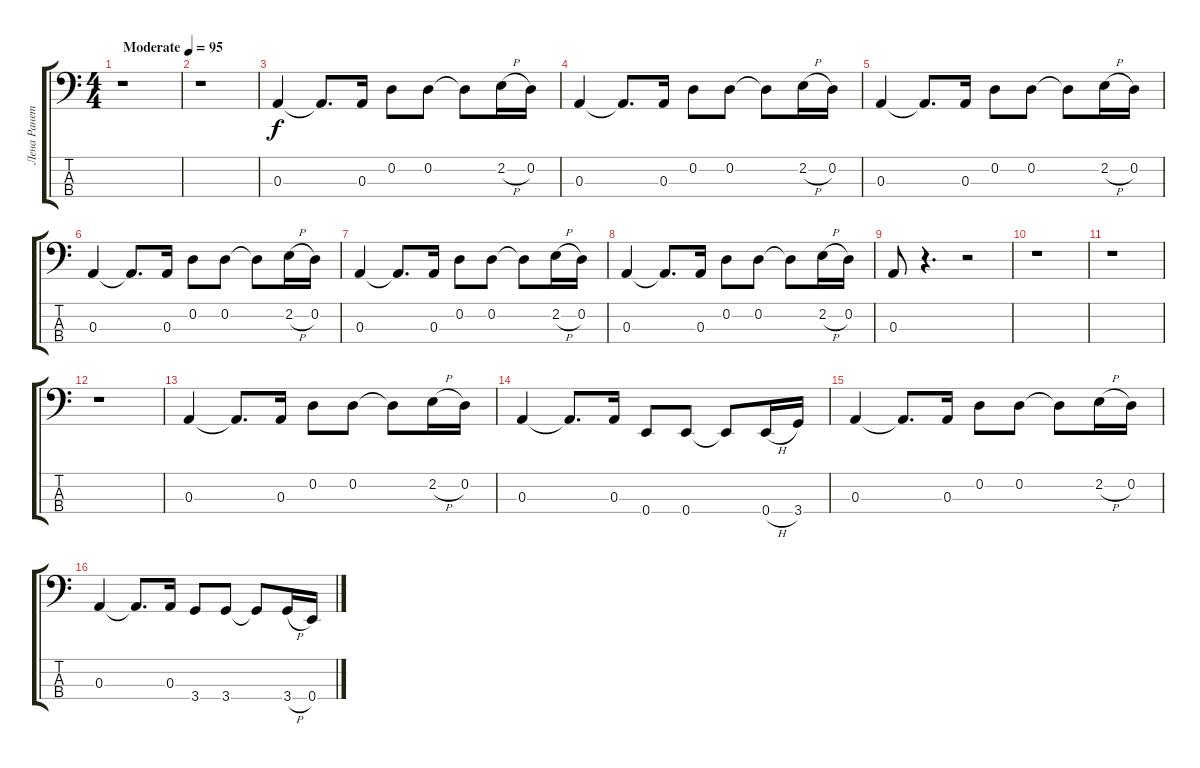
\track ("Лена Ранетка" "Лена Ранет") {instrument synthbass2}
\staff {score tabs}
\tuning (G2 D2 A1 E1) {hide}
\ts (4 4)
\tempo (95 "Moderate")
\clef f4
\ks c
r.1{dy f instrument synthbass2} |
r.1 |
0.3.4 0.3{t}.8{d} 0.3.16 0.2.8 0.2.8 0.2{t}.8 2.2{h}.16 0.2.16 |
0.3.4 0.3{t}.8{d} 0.3.16 0.2.8 0.2.8 0.2{t}.8 2.2{h}.16 0.2.16 |
0.3.4 0.3{t}.8{d} 0.3.16 0.2.8 0.2.8 0.2{t}.8 2.2{h}.16 0.2.16 |
0.3.4 0.3{t}.8{d} 0.3.16 0.2.8 0.2.8 0.2{t}.8 2.2{h}.16 0.2.16 |
0.3.4 0.3{t}.8{d} 0.3.16 0.2.8 0.2.8 0.2{t}.8 2.2{h}.16 0.2.16 |
0.3.4 0.3{t}.8{d} 0.3.16 0.2.8 0.2.8 0.2{t}.8 2.2{h}.16 0.2.16 |
0.3.8 r.4{d} r.2 |
r.1 |
r.1 |
r.1 |
0.3.4 0.3{t}.8{d} 0.3.16 0.2.8 0.2.8 0.2{t}.8 2.2{h}.16 0.2.16 |
0.3.4 0.3{t}.8{d} 0.3.16 0.4.8 0.4.8 0.4{t}.8 0.4{h}.16 3.4.16 |
0.3.4 0.3{t}.8{d} 0.3.16 0.2.8 0.2.8 0.2{t}.8 2.2{h}.16 0.2.16 |
0.3.4 0.3{t}.8{d} 0.3.16 3.4.8 3.4.8 3.4{t}.8 3.4{h}.16 0.4.16
